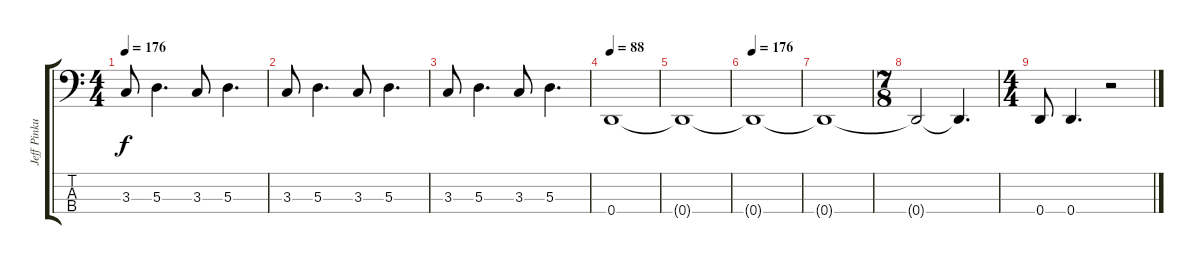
\track ("Jeff Pinkus" "Jeff Pinku") {instrument electricbassfinger}
\staff {score tabs}
\tuning (G2 D2 A1 D1) {hide}
\ts (4 4)
\tempo 176
\clef f4
\ks c
3.3.8{dy f} 5.3.4{d} 3.3.8 5.3.4{d} |
3.3.8 5.3.4{d} 3.3.8 5.3.4{d} |
3.3.8 5.3.4{d} 3.3.8 5.3.4{d} |
\tempo 88
0.4.1 |
0.4{t}.1 |
\tempo 176
0.4{t}.1 |
0.4{t}.1 |
\ts (7 8)
0.4{t}.2 0.4{t}.4{d} |
\ts (4 4)
0.4.8 0.4.4{d} r.2
